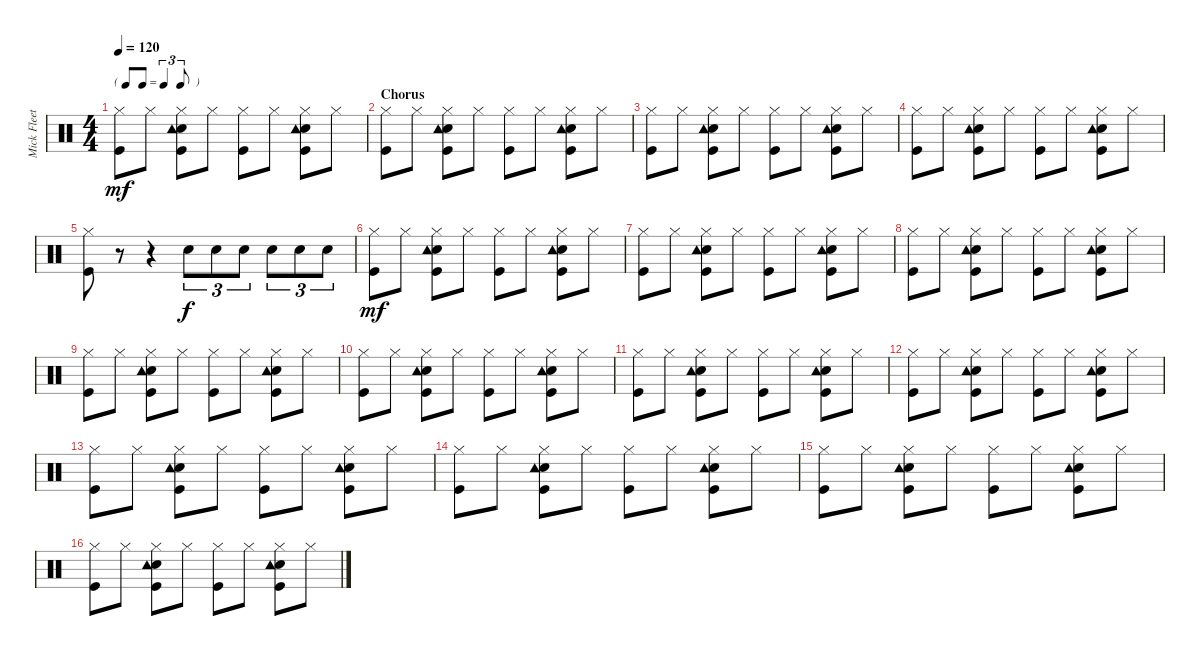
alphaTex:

\track ("Mick Fleetwood - Drums" "Mick Fleet") {instrument percussion}
\staff {score}
\articulation defaults
\ts (4 4)
\tf triplet8th
\tempo 120
\clef neutral
\ks c
("Kick (hit)" "Hi-Hat (closed)").8{dy mf} "Hi-Hat (closed)".8 ("Kick (hit)" "Snare (hit) 2" "Hi-Hat (closed)" "Tambourine (hit)").8 "Hi-Hat (closed)".8 ("Kick (hit)" "Hi-Hat (closed)").8 "Hi-Hat (closed)".8 ("Kick (hit)" "Snare (hit) 2" "Hi-Hat (closed)" "Tambourine (hit)").8 "Hi-Hat (closed)".8 |
\section ("" "Chorus")
("Kick (hit)" "Hi-Hat (closed)").8 "Hi-Hat (closed)".8 ("Kick (hit)" "Snare (hit) 2" "Hi-Hat (closed)" "Tambourine (hit)").8 "Hi-Hat (closed)".8 ("Kick (hit)" "Hi-Hat (closed)").8 "Hi-Hat (closed)".8 ("Kick (hit)" "Snare (hit) 2" "Hi-Hat (closed)" "Tambourine (hit)").8 "Hi-Hat (closed)".8 |
("Kick (hit)" "Hi-Hat (closed)").8 "Hi-Hat (closed)".8 ("Kick (hit)" "Snare (hit) 2" "Hi-Hat (closed)" "Tambourine (hit)").8 "Hi-Hat (closed)".8 ("Kick (hit)" "Hi-Hat (closed)").8 "Hi-Hat (closed)".8 ("Kick (hit)" "Snare (hit) 2" "Hi-Hat (closed)" "Tambourine (hit)").8 "Hi-Hat (closed)".8 |
("Kick (hit)" "Hi-Hat (closed)").8 "Hi-Hat (closed)".8 ("Kick (hit)" "Snare (hit) 2" "Hi-Hat (closed)" "Tambourine (hit)").8 "Hi-Hat (closed)".8 ("Kick (hit)" "Hi-Hat (closed)").8 "Hi-Hat (closed)".8 ("Kick (hit)" "Snare (hit) 2" "Hi-Hat (closed)" "Tambourine (hit)").8 "Hi-Hat (closed)".8 |
("Kick (hit)" "Hi-Hat (closed)").8 r.8 r.4 "Snare (hit) 2".8{tu (3 2) dy f} "Snare (hit) 2".8{tu (3 2)} "Snare (hit) 2".8{tu (3 2)} "Snare (hit) 2".8{tu (3 2)} "Snare (hit) 2".8{tu (3 2)} "Snare (hit) 2".8{tu (3 2)} |
("Kick (hit)" "Hi-Hat (closed)").8{dy mf} "Hi-Hat (closed)".8 ("Kick (hit)" "Snare (hit) 2" "Hi-Hat (closed)" "Tambourine (hit)").8 "Hi-Hat (closed)".8 ("Kick (hit)" "Hi-Hat (closed)").8 "Hi-Hat (closed)".8 ("Kick (hit)" "Snare (hit) 2" "Hi-Hat (closed)" "Tambourine (hit)").8 "Hi-Hat (closed)".8 |
("Kick (hit)" "Hi-Hat (closed)").8 "Hi-Hat (closed)".8 ("Kick (hit)" "Snare (hit) 2" "Hi-Hat (closed)" "Tambourine (hit)").8 "Hi-Hat (closed)".8 ("Kick (hit)" "Hi-Hat (closed)").8 "Hi-Hat (closed)".8 ("Kick (hit)" "Snare (hit) 2" "Hi-Hat (closed)" "Tambourine (hit)").8 "Hi-Hat (closed)".8 |
("Kick (hit)" "Hi-Hat (closed)").8 "Hi-Hat (closed)".8 ("Kick (hit)" "Snare (hit) 2" "Hi-Hat (closed)" "Tambourine (hit)").8 "Hi-Hat (closed)".8 ("Kick (hit)" "Hi-Hat (closed)").8 "Hi-Hat (closed)".8 ("Kick (hit)" "Snare (hit) 2" "Hi-Hat (closed)" "Tambourine (hit)").8 "Hi-Hat (closed)".8 |
("Kick (hit)" "Hi-Hat (closed)").8 "Hi-Hat (closed)".8 ("Kick (hit)" "Snare (hit) 2" "Hi-Hat (closed)" "Tambourine (hit)").8 "Hi-Hat (closed)".8 ("Kick (hit)" "Hi-Hat (closed)").8 "Hi-Hat (closed)".8 ("Kick (hit)" "Snare (hit) 2" "Hi-Hat (closed)" "Tambourine (hit)").8 "Hi-Hat (closed)".8 |
("Kick (hit)" "Hi-Hat (closed)").8 "Hi-Hat (closed)".8 ("Kick (hit)" "Snare (hit) 2" "Hi-Hat (closed)" "Tambourine (hit)").8 "Hi-Hat (closed)".8 ("Kick (hit)" "Hi-Hat (closed)").8 "Hi-Hat (closed)".8 ("Kick (hit)" "Snare (hit) 2" "Hi-Hat (closed)" "Tambourine (hit)").8 "Hi-Hat (closed)".8 |
("Kick (hit)" "Hi-Hat (closed)").8 "Hi-Hat (closed)".8 ("Kick (hit)" "Snare (hit) 2" "Hi-Hat (closed)" "Tambourine (hit)").8 "Hi-Hat (closed)".8 ("Kick (hit)" "Hi-Hat (closed)").8 "Hi-Hat (closed)".8 ("Kick (hit)" "Snare (hit) 2" "Hi-Hat (closed)" "Tambourine (hit)").8 "Hi-Hat (closed)".8 |
("Kick (hit)" "Hi-Hat (closed)").8 "Hi-Hat (closed)".8 ("Kick (hit)" "Snare (hit) 2" "Hi-Hat (closed)" "Tambourine (hit)").8 "Hi-Hat (closed)".8 ("Kick (hit)" "Hi-Hat (closed)").8 "Hi-Hat (closed)".8 ("Kick (hit)" "Snare (hit) 2" "Hi-Hat (closed)" "Tambourine (hit)").8 "Hi-Hat (closed)".8 |
("Kick (hit)" "Hi-Hat (closed)").8 "Hi-Hat (closed)".8 ("Kick (hit)" "Snare (hit) 2" "Hi-Hat (closed)" "Tambourine (hit)").8 "Hi-Hat (closed)".8 ("Kick (hit)" "Hi-Hat (closed)").8 "Hi-Hat (closed)".8 ("Kick (hit)" "Snare (hit) 2" "Hi-Hat (closed)" "Tambourine (hit)").8 "Hi-Hat (closed)".8 |
("Kick (hit)" "Hi-Hat (closed)").8 "Hi-Hat (closed)".8 ("Kick (hit)" "Snare (hit) 2" "Hi-Hat (closed)" "Tambourine (hit)").8 "Hi-Hat (closed)".8 ("Kick (hit)" "Hi-Hat (closed)").8 "Hi-Hat (closed)".8 ("Kick (hit)" "Snare (hit) 2" "Hi-Hat (closed)" "Tambourine (hit)").8 "Hi-Hat (closed)".8 |
("Kick (hit)" "Hi-Hat (closed)").8 "Hi-Hat (closed)".8 ("Kick (hit)" "Snare (hit) 2" "Hi-Hat (closed)" "Tambourine (hit)").8 "Hi-Hat (closed)".8 ("Kick (hit)" "Hi-Hat (closed)").8 "Hi-Hat (closed)".8 ("Kick (hit)" "Snare (hit) 2" "Hi-Hat (closed)" "Tambourine (hit)").8 "Hi-Hat (closed)".8 |
("Kick (hit)" "Hi-Hat (closed)").8 "Hi-Hat (closed)".8 ("Kick (hit)" "Snare (hit) 2" "Hi-Hat (closed)" "Tambourine (hit)").8 "Hi-Hat (closed)".8 ("Kick (hit)" "Hi-Hat (closed)").8 "Hi-Hat (closed)".8 ("Kick (hit)" "Snare (hit) 2" "Hi-Hat (closed)" "Tambourine (hit)").8 "Hi-Hat (closed)".8
